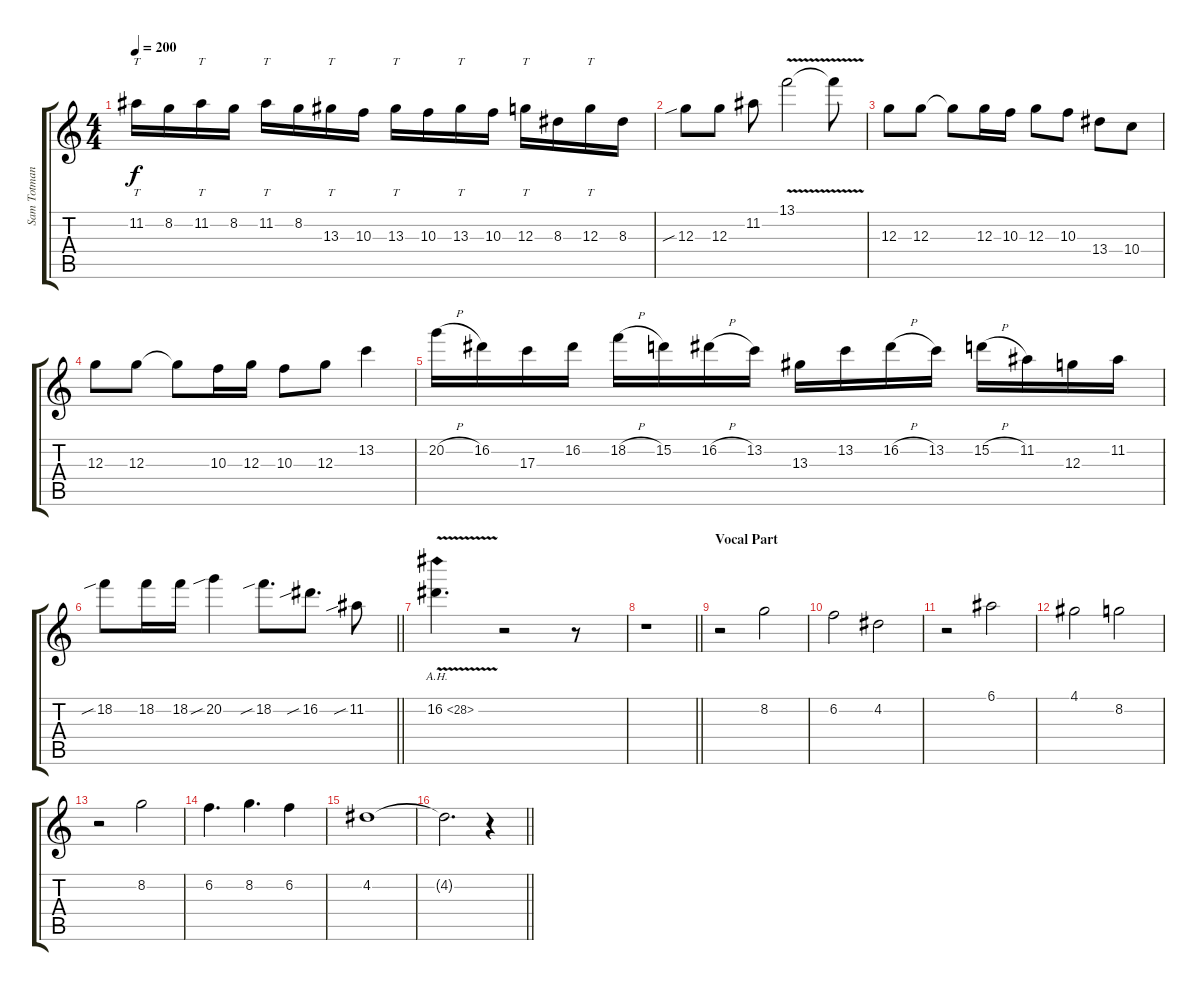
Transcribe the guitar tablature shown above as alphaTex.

\track ("Sam Totman (Lead Guitar)" "Sam Totman") {instrument distortionguitar}
\staff {score tabs}
\tuning (E4 B3 G3 D3 A2 E2) {hide}
\ts (4 4)
\tempo 200
\clef g2
\ks aminor
11.2.16{tt dy f} 8.2.16 11.2.16{tt} 8.2.16 11.2.16{tt} 8.2.16 13.3.16{tt} 10.3.16 13.3.16{tt} 10.3.16 13.3.16{tt} 10.3.16 12.3.16{tt} 8.3.16 12.3.16{tt} 8.3.16 |
12.3{sib}.8 12.3.8 11.2.8 13.1{v}.2 13.1{t}.8 |
12.3.8 12.3.8 12.3{t}.8 12.3.16 10.3.16 12.3.8 10.3.8 13.4.8 10.4.8 |
12.3.8 12.3.8 12.3{t}.8 10.3.16 12.3.16 10.3.8 12.3.8 13.2.4 |
20.2{h}.16 16.2.16 17.3.16 16.2.16 18.2{h}.16 15.2.16 16.2{h}.16 13.2.16 13.3.16 13.2.16 16.2{h}.16 13.2.16 15.2{h}.16 11.2.16 12.3.16 11.2.16 |
\barLineRight lightlight
18.2{sib}.8 18.2.16 18.2.16 20.2{sib}.4 18.2{sib}.8{d} 16.2{sib}.8{d} 11.2{sib}.8 |
16.2{ah 12 v}.4{d} r.2 r.8 |
\barLineRight lightlight
r.1 |
\section ("" "Vocal Part")
r.2 8.2.2{volume 11} |
6.2.2 4.2.2 |
r.2 6.1.2 |
4.1.2 8.2.2 |
r.2 8.2.2 |
6.2.4{d} 8.2.4{d} 6.2.4 |
4.2.1 |
\barLineRight lightlight
4.2{t}.2{d} r.4
